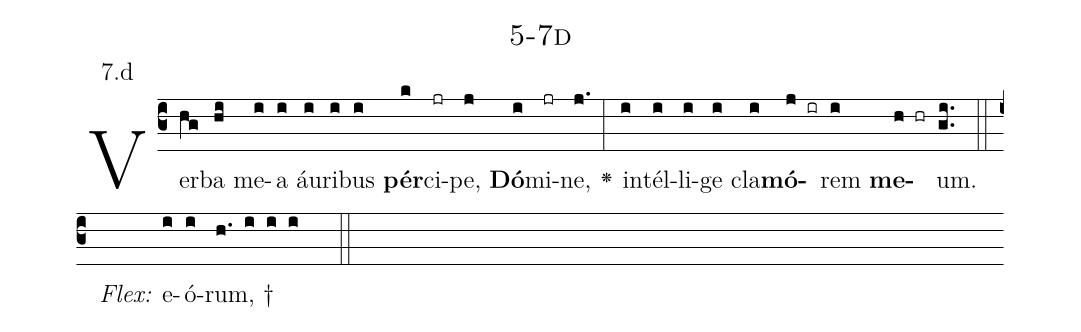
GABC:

name: 5-7d;
annotation: 7.d;
%%
(c3)Ver(hg)ba(hi) me(i)a(i) áu(i)ri(i)bus(i) <b>pér</b>(k)ci(jr)pe,(j) <b>Dó</b>(i)mi(jr)ne,(j.) <v>\greheightstar</v>(:) in(i)tél(i)li(i)ge(i) cla(i)<b>mó</b>(j ir)rem(i) <b>me</b>(h hr)um.(gi..) (::)
<i>Flex:</i>()  e(i)ó(i)rum, †(h. i i i  ::)

%E(i) u(i) o(j) u(i) a(h) e.(gi..) (::)
